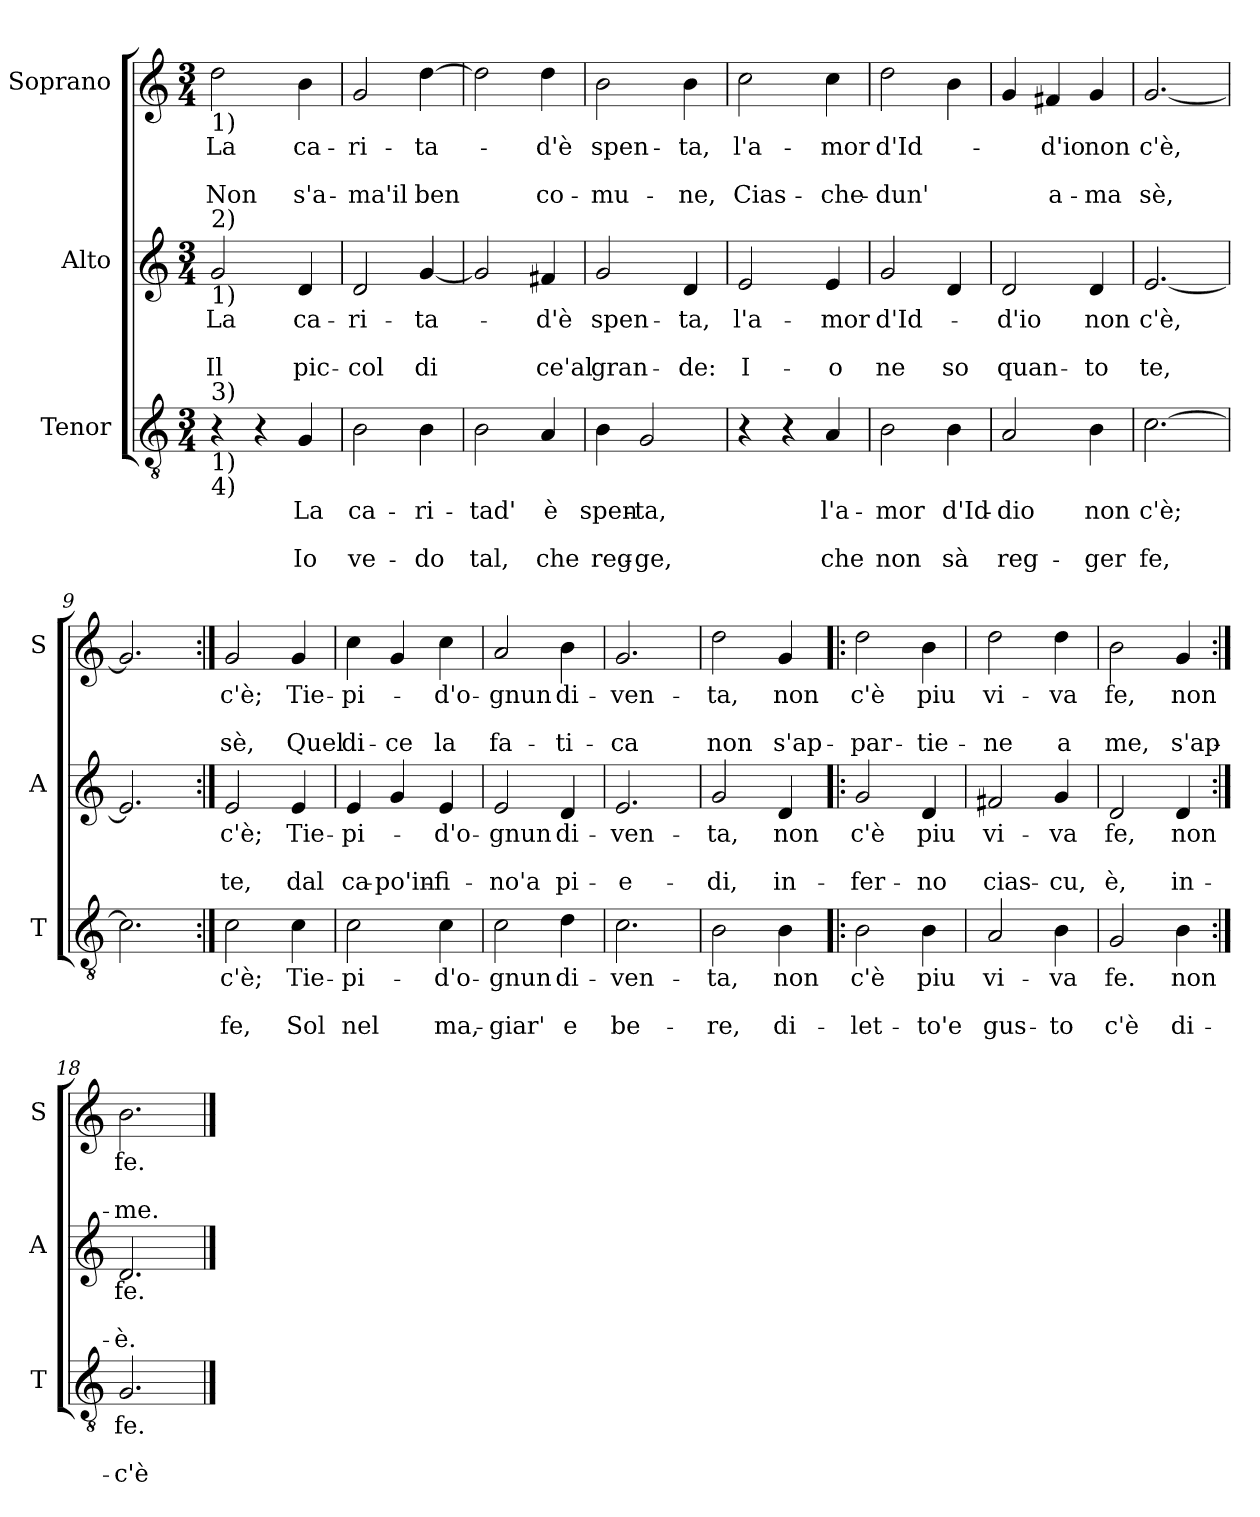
**kern	**text	**text	**text	**kern	**text	**text	**text	**kern	**text	**text	**text
*part3	*part3	*part3	*part3	*part2	*part2	*part2	*part2	*part1	*part1	*part1	*part1
*staff3	*staff3	*staff3	*staff3	*staff2	*staff2	*staff2	*staff2	*staff1	*staff1	*staff1	*staff1
*I"Tenor	*	*	*	*I"Alto	*	*	*	*I"Soprano	*	*	*
*I'T	*	*	*	*I'A	*	*	*	*I'S	*	*	*
*clefGv2	*	*	*	*clefG2	*	*	*	*clefG2	*	*	*
*k[]	*	*	*	*k[]	*	*	*	*k[]	*	*	*
*C:	*	*	*	*C:	*	*	*	*C:	*	*	*
*M3/4	*	*	*	*M3/4	*	*	*	*M3/4	*	*	*
=1	=1	=1	=1	=1	=1	=1	=1	=1	=1	=1	=1
!	!	!	!	!	!	!	!	!LO:TX:b:t=1)	!	!	!
!	!	!	!	!LO:TX:a:t=2)	!	!	!	!	!	!	!
!	!	!	!	!LO:TX:b:t=1)	!	!	!	!	!	!	!
!LO:TX:a:t=3)	!	!	!	!	!	!	!	!	!	!	!
!LO:TX:b:t=1)	!	!	!	!	!	!	!	!	!	!	!
!LO:TX:b:t=4)	!	!	!	!	!	!	!	!	!	!	!
!	!	!	!	!	!LO:LY:b	!	!LO:LY:b	!	!LO:LY:b	!	!LO:LY:b
4r	.	.	.	2g/	La	.	Il	2dd\	La	.	Non
4r	.	.	.	.	.	.	.	.	.	.	.
!	!LO:LY:b	!	!LO:LY:b	!	!LO:LY:b	!	!LO:LY:b	!	!LO:LY:b	!	!LO:LY:b
4G/	La	.	Io	4d/	ca-	.	pic-	4b\	ca-	.	s'a-
=2	=2	=2	=2	=2	=2	=2	=2	=2	=2	=2	=2
!	!LO:LY:b	!	!LO:LY:b	!	!LO:LY:b	!	!LO:LY:b	!	!LO:LY:b	!	!LO:LY:b
2B\	ca-	.	ve-	2d/	-ri-	.	-col	2g/	-ri-	.	-ma'il
!	!LO:LY:b	!	!LO:LY:b	!	!LO:LY:b	!	!LO:LY:b	!	!LO:LY:b	!	!LO:LY:b
4B\	-ri-	.	-do	[4g/	-ta-	.	di	[4dd\	-ta-	.	ben
=3	=3	=3	=3	=3	=3	=3	=3	=3	=3	=3	=3
!	!LO:LY:b	!	!LO:LY:b	!	!	!	!	!	!	!	!
2B\	-tad'	.	tal,	2g/]	.	.	.	2dd\]	.	.	.
!	!LO:LY:b	!	!LO:LY:b	!	!LO:LY:b	!	!LO:LY:b	!	!LO:LY:b	!	!LO:LY:b
4A/	è	.	che	4f#X/	-d'è	.	ce'al	4dd\	-d'è	.	co-
=4	=4	=4	=4	=4	=4	=4	=4	=4	=4	=4	=4
!	!LO:LY:b	!	!LO:LY:b	!	!LO:LY:b	!	!LO:LY:b	!	!LO:LY:b	!	!LO:LY:b
4B\	spen-	.	reg-	2g/	spen-	.	gran-	2b\	spen-	.	-mu-
!	!LO:LY:b	!	!LO:LY:b	!	!	!	!	!	!	!	!
2G/	-ta,	.	-ge,	.	.	.	.	.	.	.	.
!	!	!	!	!	!LO:LY:b	!	!LO:LY:b	!	!LO:LY:b	!	!LO:LY:b
.	.	.	.	4d/	-ta,	.	-de:	4b\	-ta,	.	-ne,
!!LO:LB:g=z
=5	=5	=5	=5	=5	=5	=5	=5	=5	=5	=5	=5
!	!	!	!	!	!LO:LY:b	!	!LO:LY:b	!	!LO:LY:b	!	!LO:LY:b
4r	.	.	.	2e/	l'a-	.	I-	2cc\	l'a-	.	Cias-
4r	.	.	.	.	.	.	.	.	.	.	.
!	!LO:LY:b	!	!LO:LY:b	!	!LO:LY:b	!	!LO:LY:b	!	!LO:LY:b	!	!LO:LY:b
4A/	l'a-	.	che	4e/	-mor	.	-o	4cc\	-mor	.	-che-
=6	=6	=6	=6	=6	=6	=6	=6	=6	=6	=6	=6
!	!LO:LY:b	!	!LO:LY:b	!	!LO:LY:b	!	!LO:LY:b	!	!LO:LY:b	!	!LO:LY:b
2B\	-mor	.	non	2g/	d'Id-	.	ne	2dd\	d'Id-	.	-dun'
!	!LO:LY:b	!	!LO:LY:b	!	!	!	!LO:LY:b	!	!	!	!
4B\	d'Id-	.	sà	4d/	.	.	so	4b\	.	.	.
=7	=7	=7	=7	=7	=7	=7	=7	=7	=7	=7	=7
!	!LO:LY:b	!	!LO:LY:b	!	!LO:LY:b	!	!LO:LY:b	!	!	!	!
2A/	-dio	.	reg-	2d/	-d'io	.	quan-	4g/	.	.	.
!	!	!	!	!	!	!	!	!	!LO:LY:b	!	!LO:LY:b
.	.	.	.	.	.	.	.	4f#X/	-d'io	.	a-
!	!LO:LY:b	!	!LO:LY:b	!	!LO:LY:b	!	!LO:LY:b	!	!LO:LY:b	!	!LO:LY:b
4B\	non	.	-ger	4d/	non	.	-to	4g/	non	.	-ma
=8	=8	=8	=8	=8	=8	=8	=8	=8	=8	=8	=8
!	!LO:LY:b	!	!LO:LY:b	!	!LO:LY:b	!	!LO:LY:b	!	!LO:LY:b	!	!LO:LY:b
[2.c\	c'è;	.	fe,	[2.e/	c'è,	.	te,	[2.g/	c'è,	.	sè,
=9	=9	=9	=9	=9	=9	=9	=9	=9	=9	=9	=9
2.c\]	.	.	.	2.e/]	.	.	.	2.g/]	.	.	.
!!LO:PB:g=z
=10:|!	=10:|!	=10:|!	=10:|!	=10:|!	=10:|!	=10:|!	=10:|!	=10:|!	=10:|!	=10:|!	=10:|!
!	!LO:LY:b	!	!LO:LY:b	!	!LO:LY:b	!	!LO:LY:b	!	!LO:LY:b	!	!LO:LY:b
2c\	c'è;	.	fe,	2e/	c'è;	.	te,	2g/	c'è;	.	sè,
!	!LO:LY:b	!	!LO:LY:b	!	!LO:LY:b	!	!LO:LY:b	!	!LO:LY:b	!	!LO:LY:b
4c\	Tie-	.	Sol	4e/	Tie-	.	dal	4g/	Tie-	.	Quel
=11	=11	=11	=11	=11	=11	=11	=11	=11	=11	=11	=11
!	!LO:LY:b	!	!LO:LY:b	!	!LO:LY:b	!	!LO:LY:b	!	!LO:LY:b	!	!LO:LY:b
2c\	-pi-	.	nel	4e/	-pi-	.	ca-	4cc\	-pi-	.	di-
!	!	!	!	!	!	!	!LO:LY:b	!	!	!	!LO:LY:b
.	.	.	.	4g/	.	.	-po'in-	4g/	.	.	-ce
!	!LO:LY:b	!	!LO:LY:b	!	!LO:LY:b	!	!LO:LY:b	!	!LO:LY:b	!	!LO:LY:b
4c\	-d'o-	.	ma,-	4e/	-d'o-	.	-fi-	4cc\	-d'o-	.	la
=12	=12	=12	=12	=12	=12	=12	=12	=12	=12	=12	=12
!	!LO:LY:b	!	!LO:LY:b	!	!LO:LY:b	!	!LO:LY:b	!	!LO:LY:b	!	!LO:LY:b
2c\	-gnun	.	-giar'	2e/	-gnun	.	-no'a	2a/	-gnun	.	fa-
!	!LO:LY:b	!	!LO:LY:b	!	!LO:LY:b	!	!LO:LY:b	!	!LO:LY:b	!	!LO:LY:b
4d\	di-	.	e	4d/	di-	.	pi-	4b\	di-	.	-ti-
=13	=13	=13	=13	=13	=13	=13	=13	=13	=13	=13	=13
!	!LO:LY:b	!	!LO:LY:b	!	!LO:LY:b	!	!LO:LY:b	!	!LO:LY:b	!	!LO:LY:b
2.c\	-ven-	.	be-	2.e/	-ven-	.	-e-	2.g/	-ven-	.	-ca
!!LO:LB:g=z
=14	=14	=14	=14	=14	=14	=14	=14	=14	=14	=14	=14
!	!LO:LY:b	!	!LO:LY:b	!	!LO:LY:b	!	!LO:LY:b	!	!LO:LY:b	!	!LO:LY:b
2B\	-ta,	.	-re,	2g/	-ta,	.	-di,	2dd\	-ta,	.	non
!	!LO:LY:b	!	!LO:LY:b	!	!LO:LY:b	!	!LO:LY:b	!	!LO:LY:b	!	!LO:LY:b
4B\	non	.	di-	4d/	non	.	in-	4g/	non	.	s'ap-
=15!|:	=15!|:	=15!|:	=15!|:	=15!|:	=15!|:	=15!|:	=15!|:	=15!|:	=15!|:	=15!|:	=15!|:
!	!LO:LY:b	!	!LO:LY:b	!	!LO:LY:b	!	!LO:LY:b	!	!LO:LY:b	!	!LO:LY:b
2B\	c'è	.	-let-	2g/	c'è	.	-fer-	2dd\	c'è	.	-par-
!	!LO:LY:b	!	!LO:LY:b	!	!LO:LY:b	!	!LO:LY:b	!	!LO:LY:b	!	!LO:LY:b
4B\	piu	.	-to'e	4d/	piu	.	-no	4b\	piu	.	-tie-
=16	=16	=16	=16	=16	=16	=16	=16	=16	=16	=16	=16
!	!LO:LY:b	!	!LO:LY:b	!	!LO:LY:b	!	!LO:LY:b	!	!LO:LY:b	!	!LO:LY:b
2A/	vi-	.	gus-	2f#X/	vi-	.	cias-	2dd\	vi-	.	-ne
!	!LO:LY:b	!	!LO:LY:b	!	!LO:LY:b	!	!LO:LY:b	!	!LO:LY:b	!	!LO:LY:b
4B\	-va	.	-to	4g/	-va	.	-cu,	4dd\	-va	.	a
=17	=17	=17	=17	=17	=17	=17	=17	=17	=17	=17	=17
!	!LO:LY:b	!	!LO:LY:b	!	!LO:LY:b	!	!LO:LY:b	!	!LO:LY:b	!	!LO:LY:b
2G/	fe.	.	c'è	2d/	fe,	.	è,	2b\	fe,	.	me,
!	!LO:LY:b	!	!LO:LY:b	!	!LO:LY:b	!	!LO:LY:b	!	!LO:LY:b	!	!LO:LY:b
4B\	non	.	di-	4d/	non	.	in-	4g/	non	.	s'ap-
=18:|!	=18:|!	=18:|!	=18:|!	=18:|!	=18:|!	=18:|!	=18:|!	=18:|!	=18:|!	=18:|!	=18:|!
!	!LO:LY:b	!	!LO:LY:b	!	!LO:LY:b	!	!LO:LY:b	!	!LO:LY:b	!	!LO:LY:b
2.G/	fe.	.	-c'è	2.d/	fe.	.	-è.	2.b\	fe.	.	-me.
==	==	==	==	==	==	==	==	==	==	==	==
*-	*-	*-	*-	*-	*-	*-	*-	*-	*-	*-	*-
